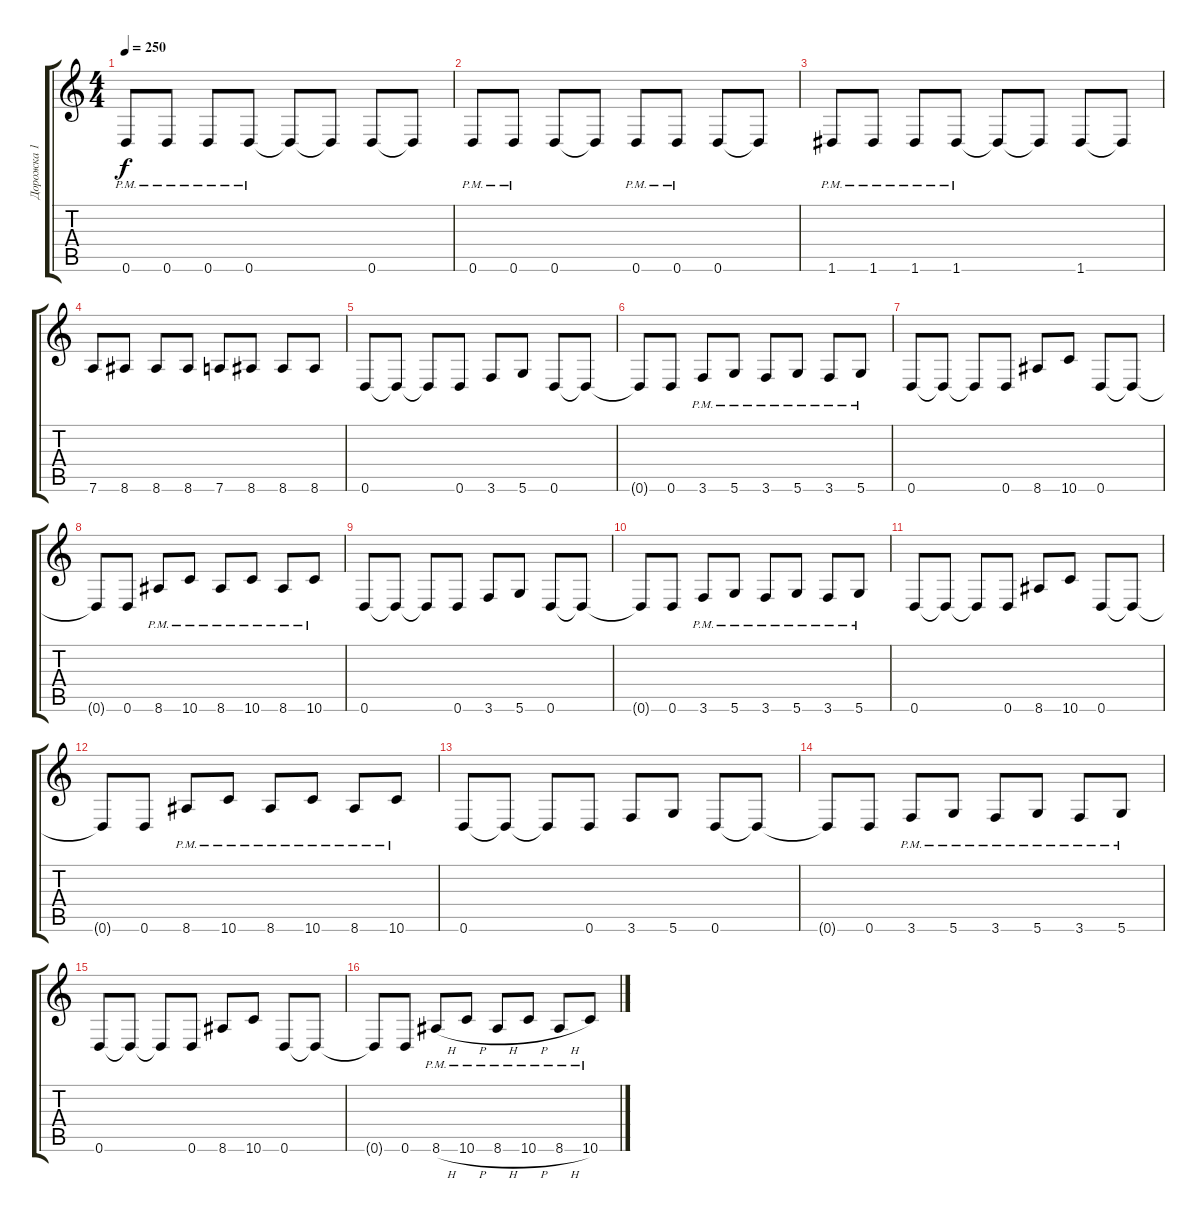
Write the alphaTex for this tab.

\track ("Дорожка 1" "Дорожка 1") {instrument distortionguitar}
\staff {score tabs}
\tuning (E4 B3 G3 D3 A2 D2) {hide}
\ts (4 4)
\tempo 250
\clef g2
\ks c
0.6{pm}.8{dy f} 0.6{pm}.8 0.6{pm}.8 0.6{pm}.8 0.6{t}.8 0.6{t}.8 0.6.8 0.6{t}.8 |
0.6{pm}.8 0.6{pm}.8 0.6.8 0.6{t}.8 0.6{pm}.8 0.6{pm}.8 0.6.8 0.6{t}.8 |
1.6{pm}.8 1.6{pm}.8 1.6{pm}.8 1.6{pm}.8 1.6{t}.8 1.6{t}.8 1.6.8 1.6{t}.8 |
7.6.8 8.6.8 8.6.8 8.6.8 7.6.8 8.6.8 8.6.8 8.6.8 |
0.6.8 0.6{t}.8 0.6{t}.8 0.6.8 3.6.8 5.6.8 0.6.8 0.6{t}.8 |
0.6{t}.8 0.6.8 3.6{pm}.8 5.6{pm}.8 3.6{pm}.8 5.6{pm}.8 3.6{pm}.8 5.6{pm}.8 |
0.6.8 0.6{t}.8 0.6{t}.8 0.6.8 8.6.8 10.6.8 0.6.8 0.6{t}.8 |
0.6{t}.8 0.6.8 8.6{pm}.8 10.6{pm}.8 8.6{pm}.8 10.6{pm}.8 8.6{pm}.8 10.6{pm}.8 |
0.6.8 0.6{t}.8 0.6{t}.8 0.6.8 3.6.8 5.6.8 0.6.8 0.6{t}.8 |
0.6{t}.8 0.6.8 3.6{pm}.8 5.6{pm}.8 3.6{pm}.8 5.6{pm}.8 3.6{pm}.8 5.6{pm}.8 |
0.6.8 0.6{t}.8 0.6{t}.8 0.6.8 8.6.8 10.6.8 0.6.8 0.6{t}.8 |
0.6{t}.8 0.6.8 8.6{pm}.8 10.6{pm}.8 8.6{pm}.8 10.6{pm}.8 8.6{pm}.8 10.6{pm}.8 |
0.6.8 0.6{t}.8 0.6{t}.8 0.6.8 3.6.8 5.6.8 0.6.8 0.6{t}.8 |
0.6{t}.8 0.6.8 3.6{pm}.8 5.6{pm}.8 3.6{pm}.8 5.6{pm}.8 3.6{pm}.8 5.6{pm}.8 |
0.6.8 0.6{t}.8 0.6{t}.8 0.6.8 8.6.8 10.6.8 0.6.8 0.6{t}.8 |
0.6{t}.8 0.6.8 8.6{h pm}.8 10.6{h pm}.8 8.6{h pm}.8 10.6{h pm}.8 8.6{h pm}.8 10.6{pm}.8
